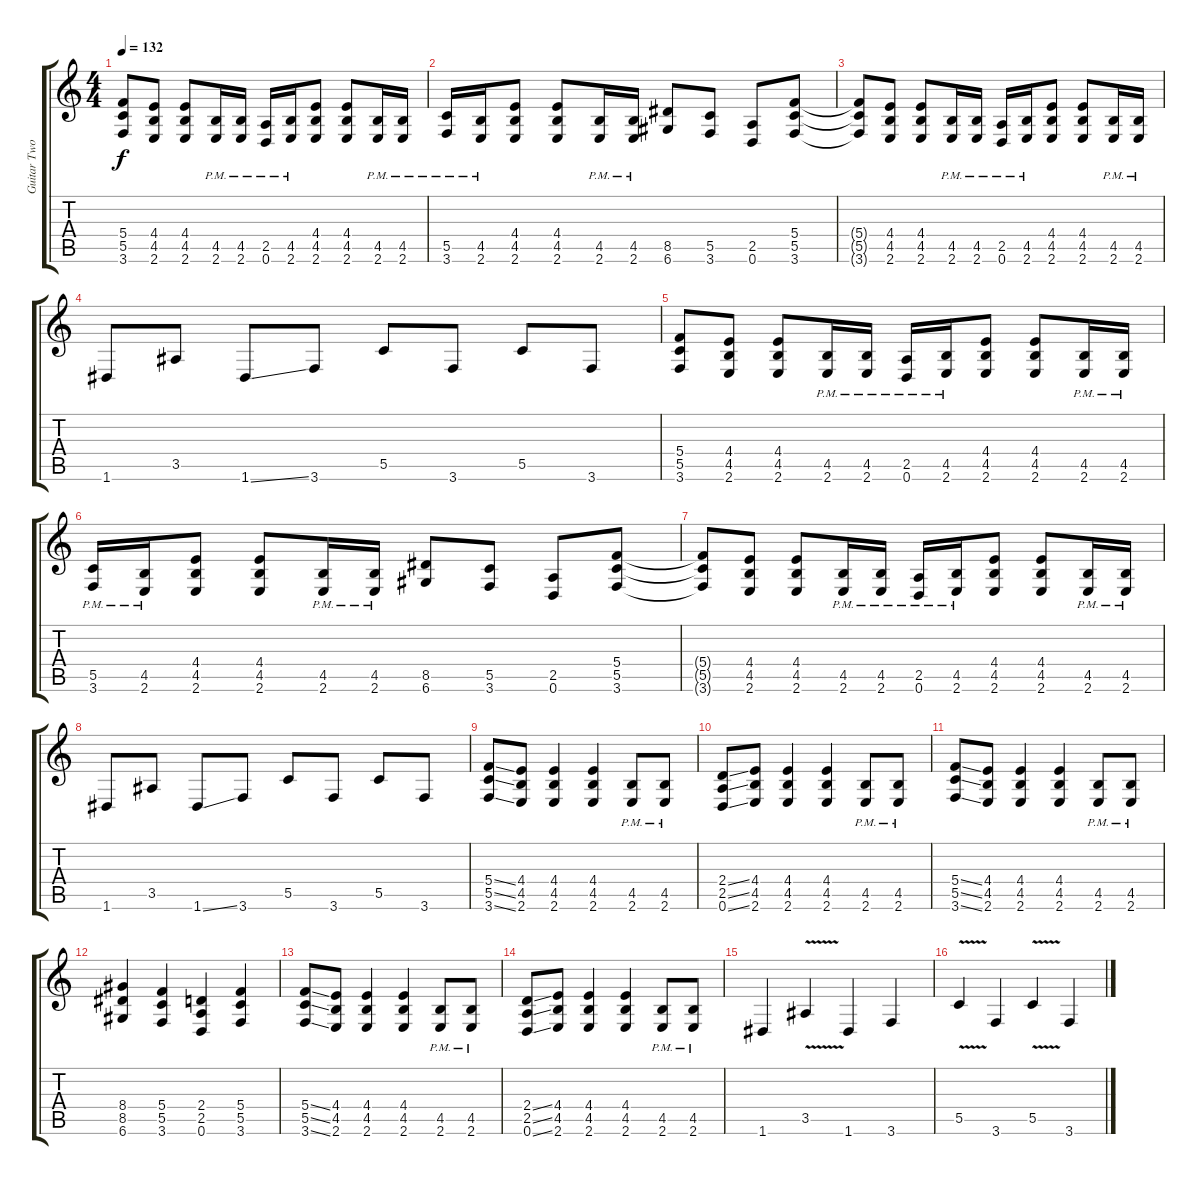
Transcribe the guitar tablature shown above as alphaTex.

\track ("Guitar Two" "Guitar Two") {instrument distortionguitar}
\staff {score tabs}
\tuning (D4 A3 F3 C3 G2 D2) {hide}
\ts (4 4)
\tempo 132
\clef g2
\ks c
(5.4 5.5 3.6).8{dy f} (4.4 4.5 2.6).8 (4.4 4.5 2.6).8 (4.5{pm} 2.6{pm}).16 (4.5{pm} 2.6{pm}).16 (2.5{pm} 0.6{pm}).16 (4.5{pm} 2.6{pm}).16 (4.4 4.5 2.6).8 (4.4 4.5 2.6).8 (4.5{pm} 2.6{pm}).16 (4.5{pm} 2.6{pm}).16 |
(5.5{pm} 3.6{pm}).16 (4.5{pm} 2.6{pm}).16 (4.4 4.5 2.6).8 (4.4 4.5 2.6).8 (4.5{pm} 2.6{pm}).16 (4.5{pm} 2.6{pm}).16 (8.5 6.6).8 (5.5 3.6).8 (2.5 0.6).8 (5.4 5.5 3.6).8 |
(5.4{t} 5.5{t} 3.6{t}).8 (4.4 4.5 2.6).8 (4.4 4.5 2.6).8 (4.5{pm} 2.6{pm}).16 (4.5{pm} 2.6{pm}).16 (2.5{pm} 0.6{pm}).16 (4.5{pm} 2.6{pm}).16 (4.4 4.5 2.6).8 (4.4 4.5 2.6).8 (4.5{pm} 2.6{pm}).16 (4.5{pm} 2.6{pm}).16 |
1.6.8 3.5.8 1.6{ss}.8 3.6.8 5.5.8 3.6.8 5.5.8 3.6.8 |
(5.4 5.5 3.6).8 (4.4 4.5 2.6).8 (4.4 4.5 2.6).8 (4.5{pm} 2.6{pm}).16 (4.5{pm} 2.6{pm}).16 (2.5{pm} 0.6{pm}).16 (4.5{pm} 2.6{pm}).16 (4.4 4.5 2.6).8 (4.4 4.5 2.6).8 (4.5{pm} 2.6{pm}).16 (4.5{pm} 2.6{pm}).16 |
(5.5{pm} 3.6{pm}).16 (4.5{pm} 2.6{pm}).16 (4.4 4.5 2.6).8 (4.4 4.5 2.6).8 (4.5{pm} 2.6{pm}).16 (4.5{pm} 2.6{pm}).16 (8.5 6.6).8 (5.5 3.6).8 (2.5 0.6).8 (5.4 5.5 3.6).8 |
(5.4{t} 5.5{t} 3.6{t}).8 (4.4 4.5 2.6).8 (4.4 4.5 2.6).8 (4.5{pm} 2.6{pm}).16 (4.5{pm} 2.6{pm}).16 (2.5{pm} 0.6{pm}).16 (4.5{pm} 2.6{pm}).16 (4.4 4.5 2.6).8 (4.4 4.5 2.6).8 (4.5{pm} 2.6{pm}).16 (4.5{pm} 2.6{pm}).16 |
1.6.8 3.5.8 1.6{ss}.8 3.6.8 5.5.8 3.6.8 5.5.8 3.6.8 |
(5.4{ss} 5.5{ss} 3.6{ss}).8 (4.4 4.5 2.6).8 (4.4 4.5 2.6).4 (4.4 4.5 2.6).4 (4.5{pm} 2.6{pm}).8 (4.5{pm} 2.6{pm}).8 |
(2.4{ss} 2.5{ss} 0.6{ss}).8 (4.4 4.5 2.6).8 (4.4 4.5 2.6).4 (4.4 4.5 2.6).4 (4.5{pm} 2.6{pm}).8 (4.5{pm} 2.6{pm}).8 |
(5.4{ss} 5.5{ss} 3.6{ss}).8 (4.4 4.5 2.6).8 (4.4 4.5 2.6).4 (4.4 4.5 2.6).4 (4.5{pm} 2.6{pm}).8 (4.5{pm} 2.6{pm}).8 |
(8.4 8.5 6.6).4 (5.4 5.5 3.6).4 (2.4 2.5 0.6).4 (5.4 5.5 3.6).4 |
(5.4{ss} 5.5{ss} 3.6{ss}).8 (4.4 4.5 2.6).8 (4.4 4.5 2.6).4 (4.4 4.5 2.6).4 (4.5{pm} 2.6{pm}).8 (4.5{pm} 2.6{pm}).8 |
(2.4{ss} 2.5{ss} 0.6{ss}).8 (4.4 4.5 2.6).8 (4.4 4.5 2.6).4 (4.4 4.5 2.6).4 (4.5{pm} 2.6{pm}).8 (4.5{pm} 2.6{pm}).8 |
1.6.4 3.5{v}.4 1.6.4 3.6.4 |
5.5{v}.4 3.6.4 5.5{v}.4 3.6.4
